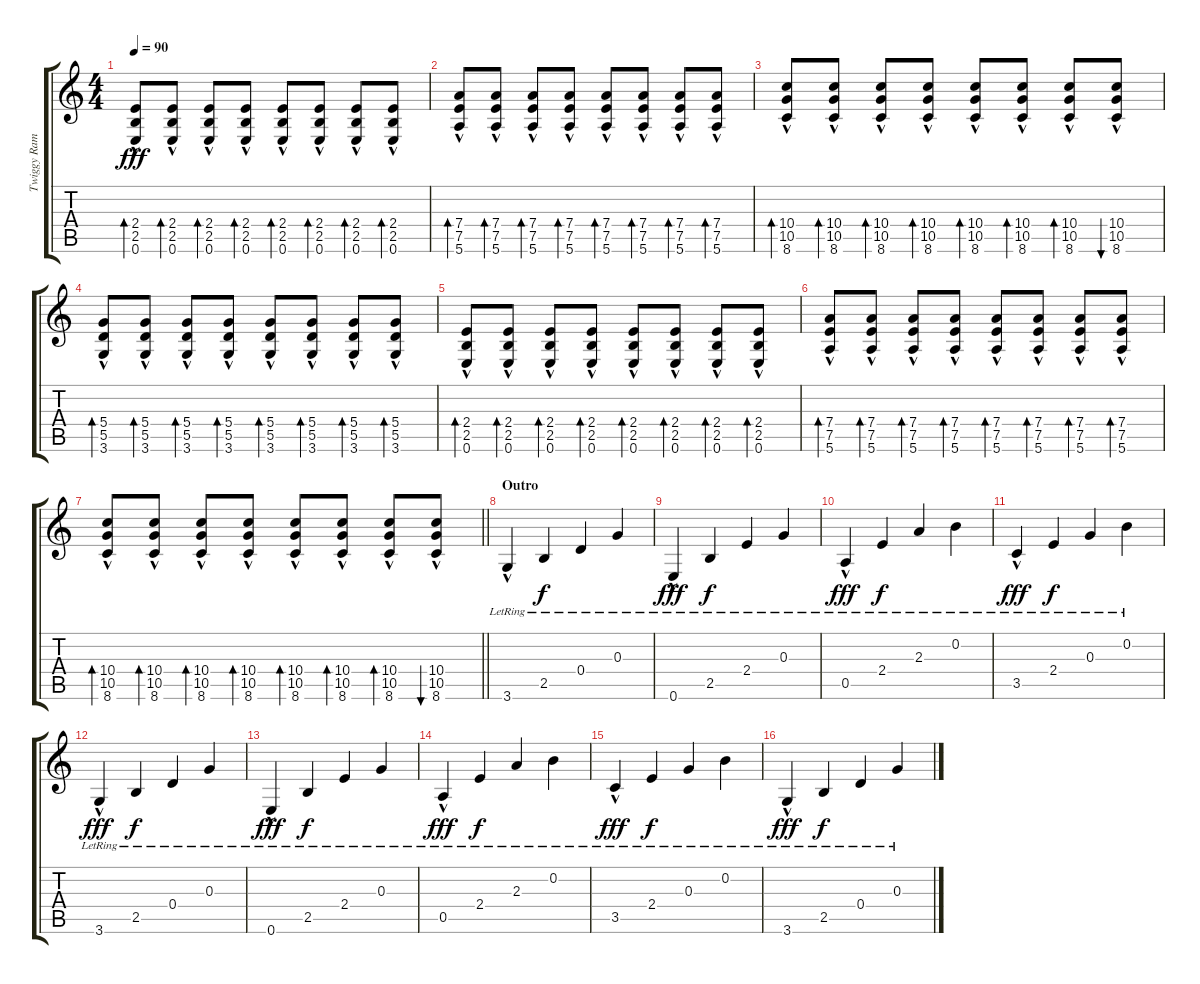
\track ("Twiggy Rameriz lead" "Twiggy Ram") {instrument electricguitarclean}
\staff {score tabs}
\tuning (E4 B3 G3 D3 A2 E2) {hide}
\ts (4 4)
\tempo 90
\clef g2
\ks c
(2.4{hac} 2.5{hac} 0.6{hac}).8{bd 60 dy fff} (2.4{hac} 2.5{hac} 0.6{hac}).8{bd 60} (2.4{hac} 2.5{hac} 0.6{hac}).8{bd 60} (2.4{hac} 2.5{hac} 0.6{hac}).8{bd 60} (2.4{hac} 2.5{hac} 0.6{hac}).8{bd 60} (2.4{hac} 2.5{hac} 0.6{hac}).8{bd 60} (2.4{hac} 2.5{hac} 0.6{hac}).8{bd 60} (2.4{hac} 2.5{hac} 0.6{hac}).8{bd 60} |
(7.4{hac} 7.5{hac} 5.6{hac}).8{bd 60} (7.4{hac} 7.5{hac} 5.6{hac}).8{bd 60} (7.4{hac} 7.5{hac} 5.6{hac}).8{bd 60} (7.4{hac} 7.5{hac} 5.6{hac}).8{bd 60} (7.4{hac} 7.5{hac} 5.6{hac}).8{bd 60} (7.4{hac} 7.5{hac} 5.6{hac}).8{bd 60} (7.4{hac} 7.5{hac} 5.6{hac}).8{bd 60} (7.4{hac} 7.5{hac} 5.6{hac}).8{bd 60} |
(10.4{hac} 10.5{hac} 8.6{hac}).8{bd 60} (10.4{hac} 10.5{hac} 8.6{hac}).8{bd 60} (10.4{hac} 10.5{hac} 8.6{hac}).8{bd 60} (10.4{hac} 10.5{hac} 8.6{hac}).8{bd 60} (10.4{hac} 10.5{hac} 8.6{hac}).8{bd 60} (10.4{hac} 10.5{hac} 8.6{hac}).8{bd 60} (10.4{hac} 10.5{hac} 8.6{hac}).8{bd 60} (10.4{hac} 10.5{hac} 8.6{hac}).8{bu 60} |
(5.4{hac} 5.5{hac} 3.6{hac}).8{bd 60} (5.4{hac} 5.5{hac} 3.6{hac}).8{bd 60} (5.4{hac} 5.5{hac} 3.6{hac}).8{bd 60} (5.4{hac} 5.5{hac} 3.6{hac}).8{bd 60} (5.4{hac} 5.5{hac} 3.6{hac}).8{bd 60} (5.4{hac} 5.5{hac} 3.6{hac}).8{bd 60} (5.4{hac} 5.5{hac} 3.6{hac}).8{bd 60} (5.4{hac} 5.5{hac} 3.6{hac}).8{bd 60} |
(2.4{hac} 2.5{hac} 0.6{hac}).8{bd 60} (2.4{hac} 2.5{hac} 0.6{hac}).8{bd 60} (2.4{hac} 2.5{hac} 0.6{hac}).8{bd 60} (2.4{hac} 2.5{hac} 0.6{hac}).8{bd 60} (2.4{hac} 2.5{hac} 0.6{hac}).8{bd 60} (2.4{hac} 2.5{hac} 0.6{hac}).8{bd 60} (2.4{hac} 2.5{hac} 0.6{hac}).8{bd 60} (2.4{hac} 2.5{hac} 0.6{hac}).8{bd 60} |
(7.4{hac} 7.5{hac} 5.6{hac}).8{bd 60} (7.4{hac} 7.5{hac} 5.6{hac}).8{bd 60} (7.4{hac} 7.5{hac} 5.6{hac}).8{bd 60} (7.4{hac} 7.5{hac} 5.6{hac}).8{bd 60} (7.4{hac} 7.5{hac} 5.6{hac}).8{bd 60} (7.4{hac} 7.5{hac} 5.6{hac}).8{bd 60} (7.4{hac} 7.5{hac} 5.6{hac}).8{bd 60} (7.4{hac} 7.5{hac} 5.6{hac}).8{bd 60} |
\barLineRight lightlight
(10.4{hac} 10.5{hac} 8.6{hac}).8{bd 60} (10.4{hac} 10.5{hac} 8.6{hac}).8{bd 60} (10.4{hac} 10.5{hac} 8.6{hac}).8{bd 60} (10.4{hac} 10.5{hac} 8.6{hac}).8{bd 60} (10.4{hac} 10.5{hac} 8.6{hac}).8{bd 60} (10.4{hac} 10.5{hac} 8.6{hac}).8{bd 60} (10.4{hac} 10.5{hac} 8.6{hac}).8{bd 60} (10.4{hac} 10.5{hac} 8.6{hac}).8{bu 60} |
\section ("" "Outro")
3.6{hac lr}.4{instrument electricguitarclean} 2.5{lr}.4{dy f} 0.4{lr}.4 0.3{lr}.4 |
0.6{hac lr}.4{dy fff} 2.5{lr}.4{dy f} 2.4{lr}.4 0.3{lr}.4 |
0.5{hac lr}.4{dy fff} 2.4{lr}.4{dy f} 2.3{lr}.4 0.2{lr}.4 |
3.5{hac lr}.4{dy fff} 2.4{lr}.4{dy f} 0.3{lr}.4 0.2{lr}.4 |
3.6{hac lr}.4{dy fff} 2.5{lr}.4{dy f} 0.4{lr}.4 0.3{lr}.4 |
0.6{hac lr}.4{dy fff} 2.5{lr}.4{dy f} 2.4{lr}.4 0.3{lr}.4 |
0.5{hac lr}.4{dy fff} 2.4{lr}.4{dy f} 2.3{lr}.4 0.2{lr}.4 |
3.5{hac lr}.4{dy fff} 2.4{lr}.4{dy f} 0.3{lr}.4 0.2{lr}.4 |
3.6{hac lr}.4{dy fff} 2.5{lr}.4{dy f} 0.4{lr}.4 0.3{lr}.4
